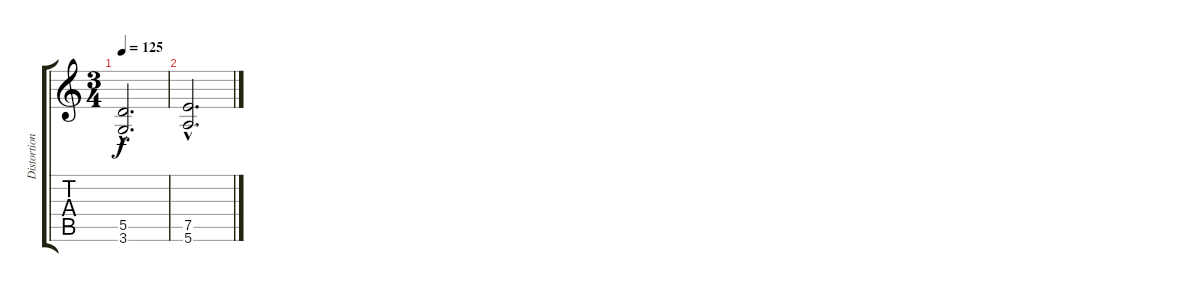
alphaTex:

\track ("Distortion" "Distortion") {instrument distortionguitar}
\staff {score tabs}
\tuning (E4 B3 G3 D3 A2 E2) {hide}
\ts (3 4)
\tempo 125
\clef g2
\ks c
(5.5{hac} 3.6{hac}).2{d dy f} |
(7.5{hac} 5.6{hac}).2{d}
